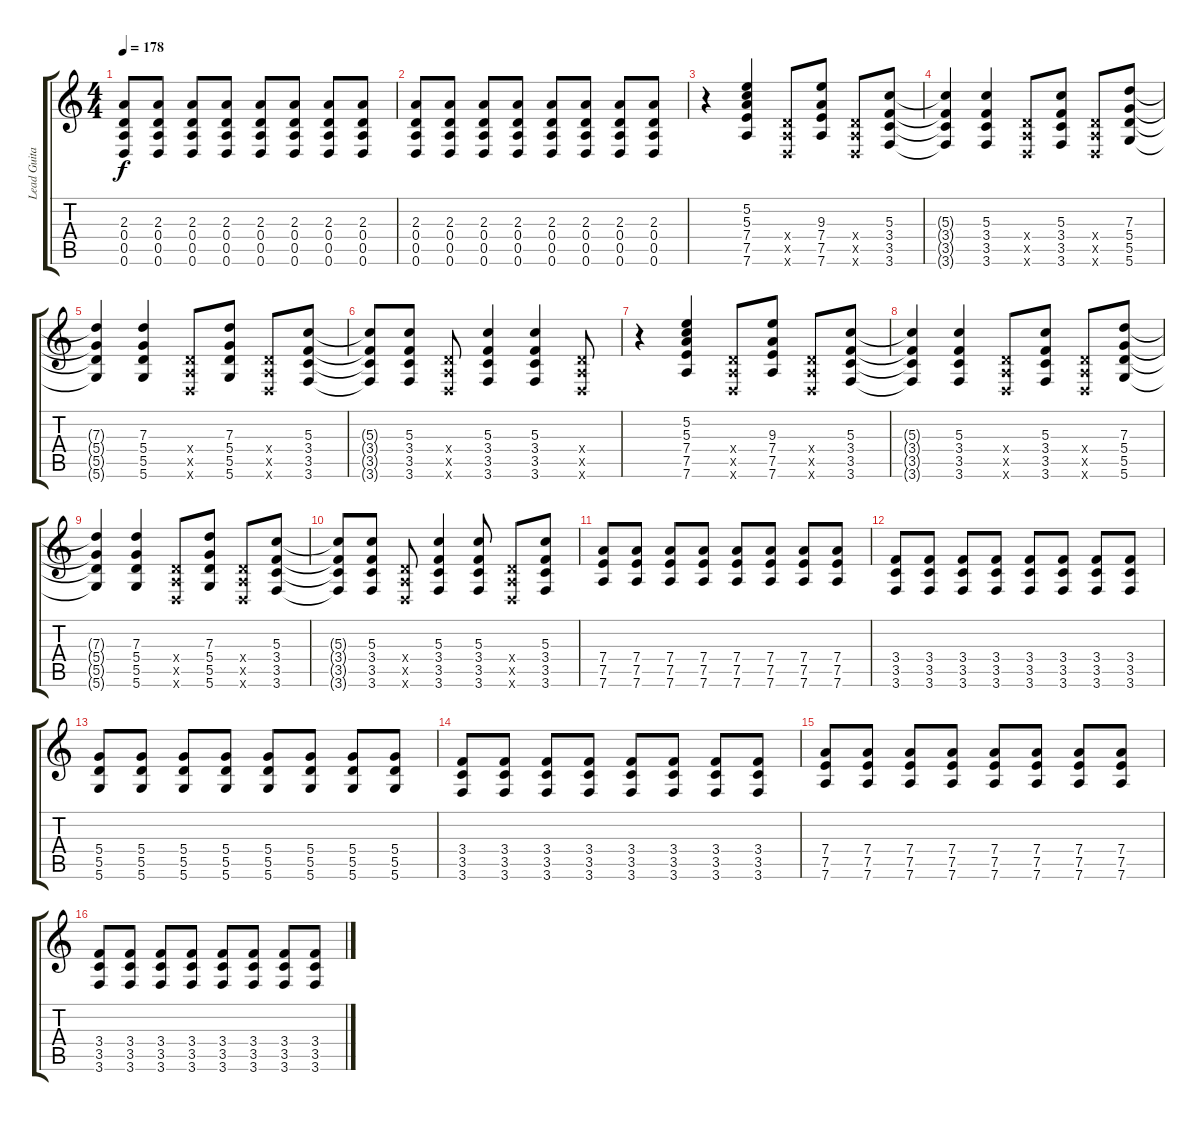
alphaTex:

\track ("Lead Guitar R" "Lead Guita") {instrument distortionguitar}
\staff {score tabs}
\tuning (E4 B3 G3 D3 A2 D2) {hide}
\ts (4 4)
\tempo 178
\clef g2
\ks c
(2.3 0.4 0.5 0.6).8{dy f} (2.3 0.4 0.5 0.6).8 (2.3 0.4 0.5 0.6).8 (2.3 0.4 0.5 0.6).8 (2.3 0.4 0.5 0.6).8 (2.3 0.4 0.5 0.6).8 (2.3 0.4 0.5 0.6).8 (2.3 0.4 0.5 0.6).8 |
(2.3 0.4 0.5 0.6).8 (2.3 0.4 0.5 0.6).8 (2.3 0.4 0.5 0.6).8 (2.3 0.4 0.5 0.6).8 (2.3 0.4 0.5 0.6).8 (2.3 0.4 0.5 0.6).8 (2.3 0.4 0.5 0.6).8 (2.3 0.4 0.5 0.6).8 |
r.4 (5.2 5.3 7.4 7.5 7.6).4 (0.4{x} 0.5{x} 0.6{x}).8 (9.3 7.4 7.5 7.6).8 (0.4{x} 0.5{x} 0.6{x}).8 (5.3 3.4 3.5 3.6).8 |
(5.3{t} 3.4{t} 3.5{t} 3.6{t}).4 (5.3 3.4 3.5 3.6).4 (0.4{x} 0.5{x} 0.6{x}).8 (5.3 3.4 3.5 3.6).8 (0.4{x} 0.5{x} 0.6{x}).8 (7.3 5.4 5.5 5.6).8 |
(7.3{t} 5.4{t} 5.5{t} 5.6{t}).4 (7.3 5.4 5.5 5.6).4 (0.4{x} 0.5{x} 0.6{x}).8 (7.3 5.4 5.5 5.6).8 (0.4{x} 0.5{x} 0.6{x}).8 (5.3 3.4 3.5 3.6).8 |
(5.3{t} 3.4{t} 3.5{t} 3.6{t}).8 (5.3 3.4 3.5 3.6).8 (0.4{x} 0.5{x} 0.6{x}).8 (5.3 3.4 3.5 3.6).4 (5.3 3.4 3.5 3.6).4 (0.4{x} 0.5{x} 0.6{x}).8 |
r.4 (5.2 5.3 7.4 7.5 7.6).4 (0.4{x} 0.5{x} 0.6{x}).8 (9.3 7.4 7.5 7.6).8 (0.4{x} 0.5{x} 0.6{x}).8 (5.3 3.4 3.5 3.6).8 |
(5.3{t} 3.4{t} 3.5{t} 3.6{t}).4 (5.3 3.4 3.5 3.6).4 (0.4{x} 0.5{x} 0.6{x}).8 (5.3 3.4 3.5 3.6).8 (0.4{x} 0.5{x} 0.6{x}).8 (7.3 5.4 5.5 5.6).8 |
(7.3{t} 5.4{t} 5.5{t} 5.6{t}).4 (7.3 5.4 5.5 5.6).4 (0.4{x} 0.5{x} 0.6{x}).8 (7.3 5.4 5.5 5.6).8 (0.4{x} 0.5{x} 0.6{x}).8 (5.3 3.4 3.5 3.6).8 |
(5.3{t} 3.4{t} 3.5{t} 3.6{t}).8 (5.3 3.4 3.5 3.6).8 (0.4{x} 0.5{x} 0.6{x}).8 (5.3 3.4 3.5 3.6).4 (5.3 3.4 3.5 3.6).8 (0.4{x} 0.5{x} 0.6{x}).8 (5.3 3.4 3.5 3.6).8 |
(7.4 7.5 7.6).8 (7.4 7.5 7.6).8 (7.4 7.5 7.6).8 (7.4 7.5 7.6).8 (7.4 7.5 7.6).8 (7.4 7.5 7.6).8 (7.4 7.5 7.6).8 (7.4 7.5 7.6).8 |
(3.4 3.5 3.6).8 (3.4 3.5 3.6).8 (3.4 3.5 3.6).8 (3.4 3.5 3.6).8 (3.4 3.5 3.6).8 (3.4 3.5 3.6).8 (3.4 3.5 3.6).8 (3.4 3.5 3.6).8 |
(5.4 5.5 5.6).8 (5.4 5.5 5.6).8 (5.4 5.5 5.6).8 (5.4 5.5 5.6).8 (5.4 5.5 5.6).8 (5.4 5.5 5.6).8 (5.4 5.5 5.6).8 (5.4 5.5 5.6).8 |
(3.4 3.5 3.6).8 (3.4 3.5 3.6).8 (3.4 3.5 3.6).8 (3.4 3.5 3.6).8 (3.4 3.5 3.6).8 (3.4 3.5 3.6).8 (3.4 3.5 3.6).8 (3.4 3.5 3.6).8 |
(7.4 7.5 7.6).8 (7.4 7.5 7.6).8 (7.4 7.5 7.6).8 (7.4 7.5 7.6).8 (7.4 7.5 7.6).8 (7.4 7.5 7.6).8 (7.4 7.5 7.6).8 (7.4 7.5 7.6).8 |
(3.4 3.5 3.6).8 (3.4 3.5 3.6).8 (3.4 3.5 3.6).8 (3.4 3.5 3.6).8 (3.4 3.5 3.6).8 (3.4 3.5 3.6).8 (3.4 3.5 3.6).8 (3.4 3.5 3.6).8
